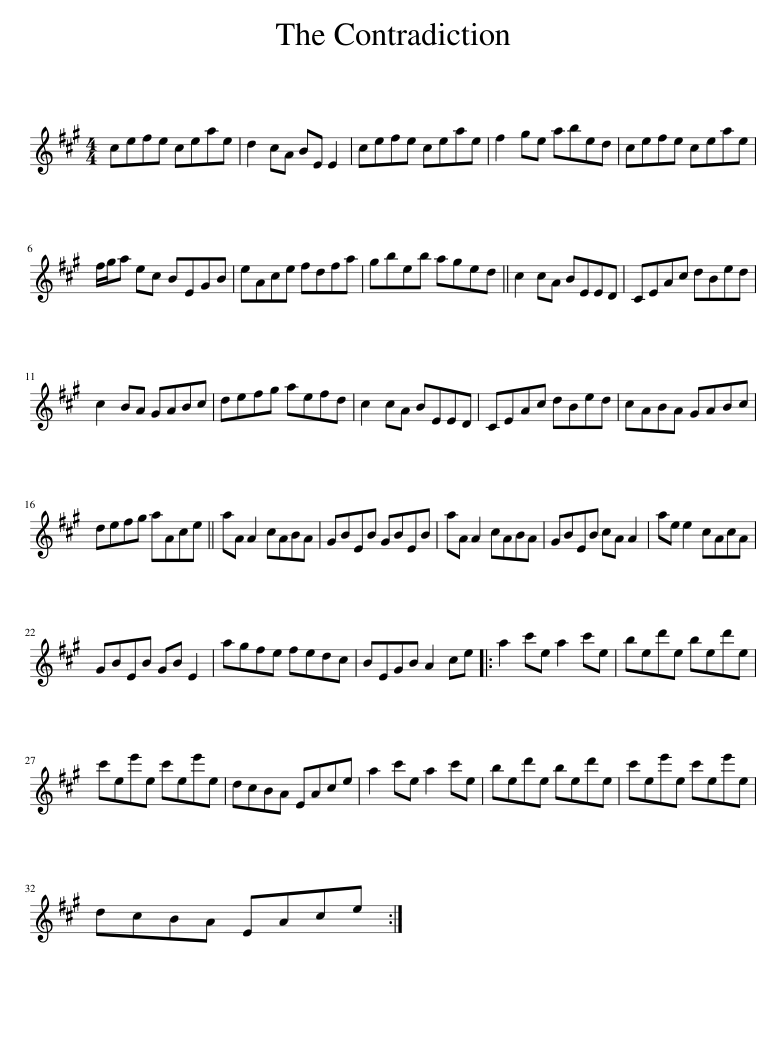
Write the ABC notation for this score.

X:1
L:1/8
M:4/4
I:linebreak $
K:A
V:1 treble
V:1
 cefe ceae | d2 cA BE E2 | cefe ceae | f2 ge abed | cefe ceae |$ %5
 f/g/a ec BEGB | eAce fdfa | gbeb aged || c2 cA BEED | CEAc dBed |$ %10
 c2 BA GABc | defg aefd | c2 cA BEED | CEAc dBed | cABA GABc |$ %15
 defg aAce || aA A2 cABA | GBEB GBEB | aA A2 cABA | GBEB cA A2 | %20
 ae e2 cAcA |$ GBEB GB E2 | agfe fedc | BEGB A2 ce |: a2 c'e a2 c'e | %25
 bed'e bed'e |$ c'ee'e c'ee'e | dcBA EAce | a2 c'e a2 c'e | bed'e bed'e | %30
 c'ee'e c'ee'e |$ dcBA EAce :| %32
